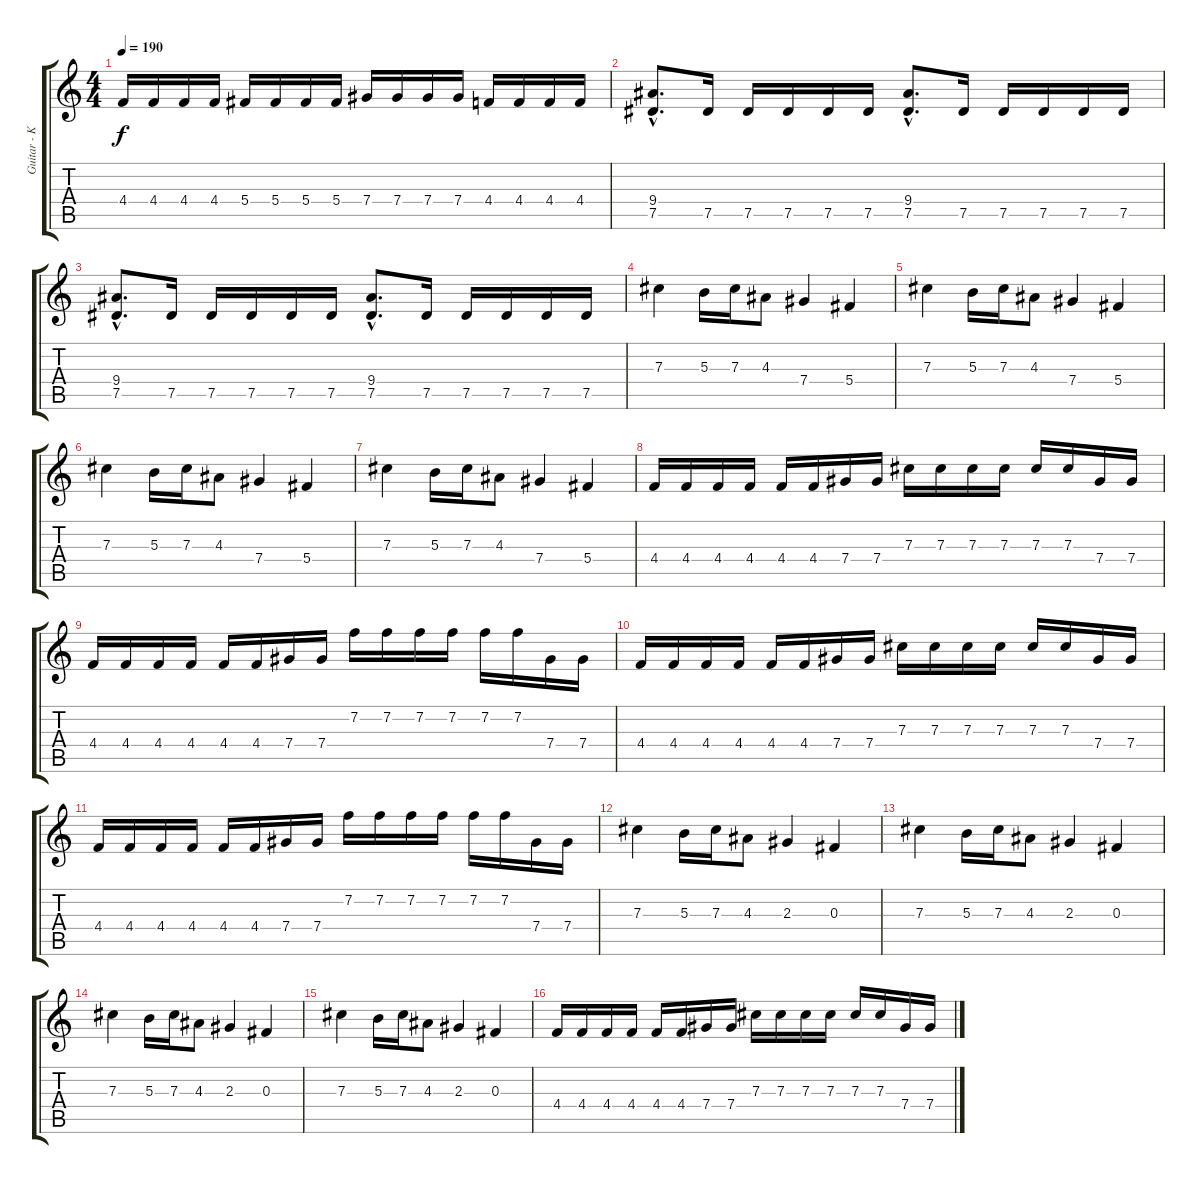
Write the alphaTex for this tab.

\track ("Guitar - Kai Hansen" "Guitar - K") {instrument distortionguitar}
\staff {score tabs}
\tuning (Eb4 Bb3 Gb3 Db3 Ab2 Eb2) {hide}
\ts (4 4)
\tempo 190
\clef g2
\ks c
4.4.16{dy f} 4.4.16 4.4.16 4.4.16 5.4.16 5.4.16 5.4.16 5.4.16 7.4.16 7.4.16 7.4.16 7.4.16 4.4.16 4.4.16 4.4.16 4.4.16 |
(9.4{hac} 7.5{hac}).8{d} 7.5.16 7.5.16 7.5.16 7.5.16 7.5.16 (9.4{hac} 7.5{hac}).8{d} 7.5.16 7.5.16 7.5.16 7.5.16 7.5.16 |
(9.4{hac} 7.5{hac}).8{d} 7.5.16 7.5.16 7.5.16 7.5.16 7.5.16 (9.4{hac} 7.5{hac}).8{d} 7.5.16 7.5.16 7.5.16 7.5.16 7.5.16 |
\section ("" "")
7.3.4 5.3.16 7.3.16 4.3.8 7.4.4 5.4.4 |
7.3.4 5.3.16 7.3.16 4.3.8 7.4.4 5.4.4 |
7.3.4 5.3.16 7.3.16 4.3.8 7.4.4 5.4.4 |
7.3.4 5.3.16 7.3.16 4.3.8 7.4.4 5.4.4 |
4.4.16 4.4.16 4.4.16 4.4.16 4.4.16 4.4.16 7.4.16 7.4.16 7.3.16 7.3.16 7.3.16 7.3.16 7.3.16 7.3.16 7.4.16 7.4.16 |
4.4.16 4.4.16 4.4.16 4.4.16 4.4.16 4.4.16 7.4.16 7.4.16 7.2.16 7.2.16 7.2.16 7.2.16 7.2.16 7.2.16 7.4.16 7.4.16 |
4.4.16 4.4.16 4.4.16 4.4.16 4.4.16 4.4.16 7.4.16 7.4.16 7.3.16 7.3.16 7.3.16 7.3.16 7.3.16 7.3.16 7.4.16 7.4.16 |
4.4.16 4.4.16 4.4.16 4.4.16 4.4.16 4.4.16 7.4.16 7.4.16 7.2.16 7.2.16 7.2.16 7.2.16 7.2.16 7.2.16 7.4.16 7.4.16 |
7.3.4 5.3.16 7.3.16 4.3.8 2.3.4 0.3.4 |
7.3.4 5.3.16 7.3.16 4.3.8 2.3.4 0.3.4 |
7.3.4 5.3.16 7.3.16 4.3.8 2.3.4 0.3.4 |
7.3.4 5.3.16 7.3.16 4.3.8 2.3.4 0.3.4 |
4.4.16 4.4.16 4.4.16 4.4.16 4.4.16 4.4.16 7.4.16 7.4.16 7.3.16 7.3.16 7.3.16 7.3.16 7.3.16 7.3.16 7.4.16 7.4.16
